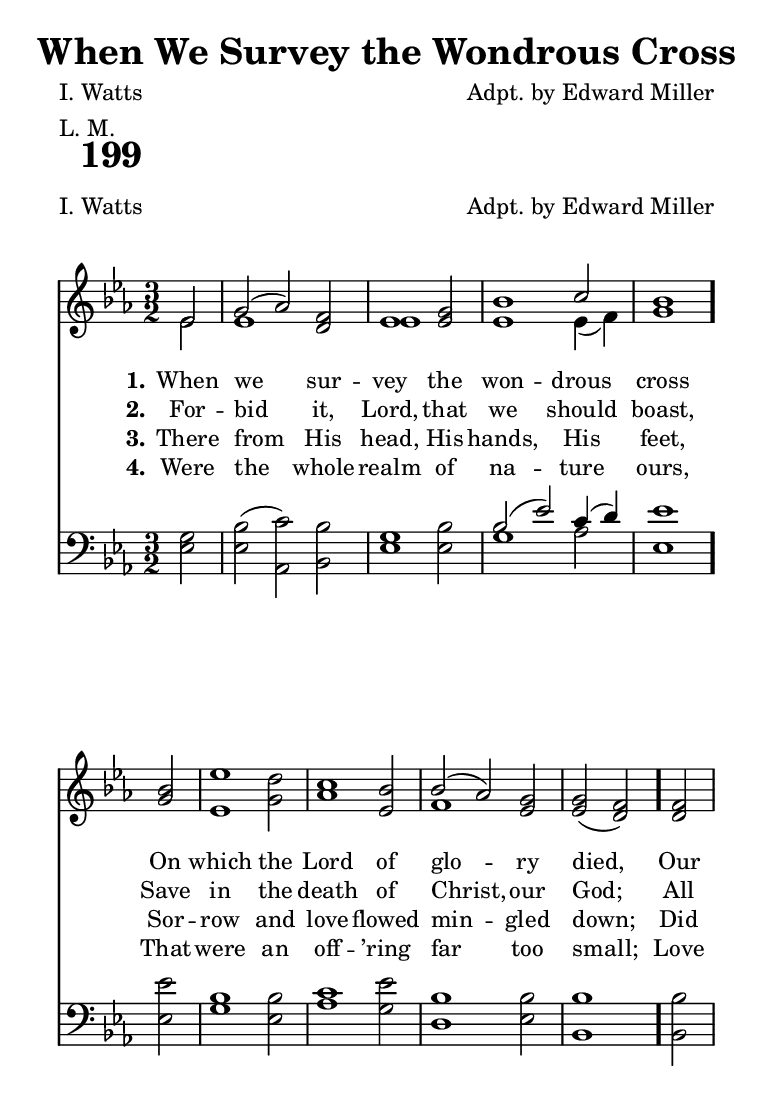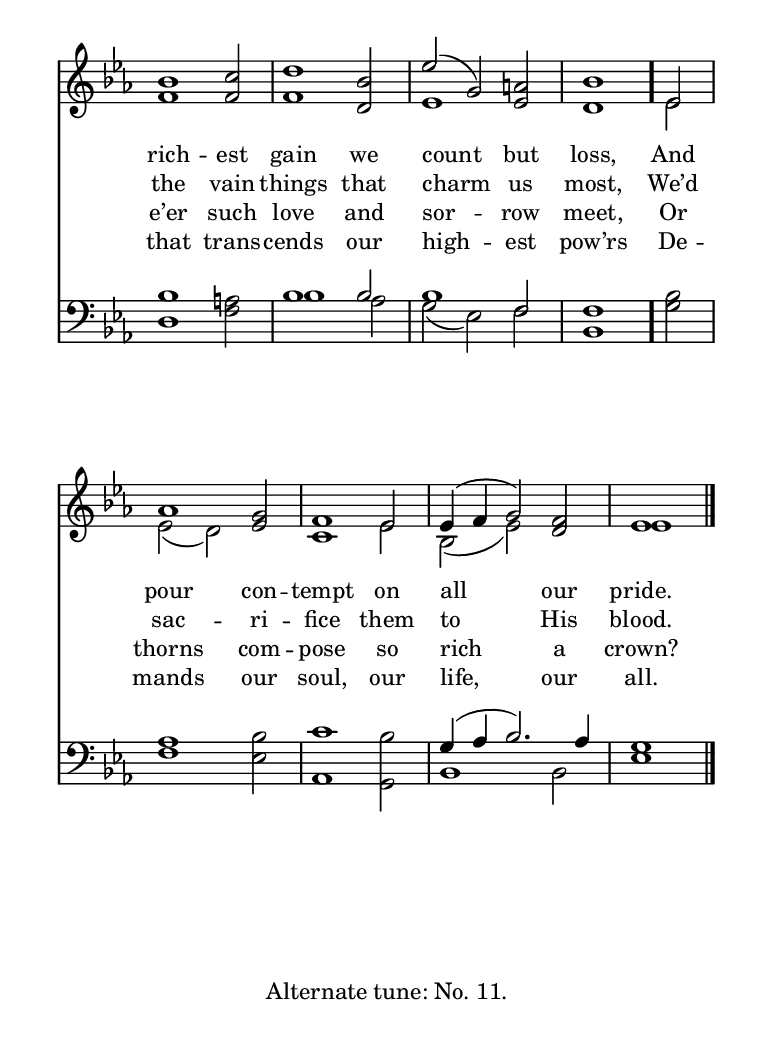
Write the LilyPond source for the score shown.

\include "common/global.ily"
\paper {
  \include "common/paper.ily"
  ragged-last-bottom = ##t
  systems-per-page = ##f
  system-count = #(cond (is-eogsized 2) (#t #f))
  % decrease system-to-system padding to fit onto page with previous score
  system-system-spacing.padding = 2
  system-system-spacing.basic-distance = 2
  scoreTitleMarkup = \markup {
    \override #'(baseline-skip . 3.5)
    \column {
      \override #'(baseline-skip . 3.5)
      \column {
        \fill-line {
          \huge \larger \larger \bold {
            \concat { "  " \fromproperty #'header:hymnnumber }
            \mytitle
            \null
          }
        }
        \fill-line {
          % less lowering (to save vertical space)
          \lower #1 \fromproperty #'header:poet
          \smaller \bold \mysubtitle
          \lower #1 \fromproperty #'header:composer
        }
      }
    }
  }
}

\header{
  %gospel
  hymnnumber = "199"
  title = "When We Survey the Wondrous Cross"
  tunename = "Rockingham"
  meter = "L. M."
  poet = "I. Watts"
  composer = "Adpt. by Edward Miller"
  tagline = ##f
}

global = {
  \include "common/overrides.ily"
  \override Staff.TimeSignature.style = #'numbered
  \time 3/2
  \override Score.MetronomeMark.transparent = ##t % hide all fermata changes too
  \tempo 2=90
  \key ees \major
  \partial 2
  \autoBeamOff
}

notesSoprano = {
\global
\relative c' {

  ees2 | g( aes) f | ees1 g2 | bes1 c2 | bes1
  bes2 | ees1 d2 | c1 bes2 | bes( aes) g | g( f)
  f2 | bes1 c2 | d1 bes2 | ees( g,) a | bes1
  ees,2 | aes1 g2 | f1 ees2 | ees4( f g2) f | ees1

  \bar "|."

}
}

notesAlto = {
\global
\relative e' {

  ees2 | ees1 d2 | ees1 ees2 | ees1 ees4( f) | g1
  g2 | ees1 g2 | aes1 ees2 | f1 ees2 | ees( d)
  d2 | f1 f2 | f1 d2 | ees1 ees2 | d1
  ees2 | ees( d) ees | c1 ees2 | bes2( ees) d | ees1

}
}

notesTenor = {
\global
\relative a {

  g2 | bes( c) bes | g1 bes2 | bes( ees) c4( d) | ees1
  ees2 | bes1 bes2 | c1 ees2 | bes1 bes2 | bes1
  bes2 | bes1 a2 | bes1 bes2 | bes1 f2 | f1
  bes2 | aes1 bes2 | c1 bes2 | g4( aes bes2.) aes4 | g1

}
}

notesBass = {
\global
\relative f {

  ees2 | ees( aes,) bes | ees1 ees2 g1 aes2 | ees1
  ees2 | g1 ees2 | aes1 g2 | d1 ees2 | bes1
  bes2 d1 f2 | bes1 aes2 | g( ees) f | bes,1
  g'2 | f1 ees2 | aes,1 g2 | bes1 bes2 | ees1

}
}

wordsA = \lyricmode {
\set stanza = "1."

When we sur -- vey the won -- drous cross \bar "."
On which the Lord of glo -- ry died, \bar "."
Our rich -- est gain we count but loss, \bar "."
And pour con -- tempt on all our pride. \bar "."

}

wordsB = \lyricmode {
\set stanza = "2."

For -- bid it, Lord, that we should boast,
Save in the death of Christ, our God;
All the vain things that charm us most,
We’d sac -- ri -- fice them to His blood.

}

wordsC = \lyricmode {
\set stanza = "3."

There from His head, His hands, His feet,
Sor -- row and love flowed min -- gled down;
Did e’er such love and sor -- row meet,
Or thorns com -- pose so rich a crown?

}

wordsD = \lyricmode {
\set stanza = "4."

Were the whole realm of na -- ture ours,
That were an off -- ’ring far too small;
Love that trans -- cends our high -- est pow’rs
De -- mands our soul, our life, our all.

}

\score {
  \context ChoirStaff <<
    \context Staff = upper <<
      \set Staff.autoBeaming = ##f
      \set ChoirStaff.systemStartDelimiter = #'SystemStartBar
      \set ChoirStaff.printPartCombineTexts = ##f
      \partcombine #'(2 . 9) \notesSoprano \notesAlto
      \context NullVoice = sopranos { \voiceOne << \notesSoprano >> }
      \context NullVoice = altos { \voiceTwo << \notesAlto >> }
      \context Lyrics = one   \lyricsto sopranos \wordsA
      \context Lyrics = two   \lyricsto sopranos \wordsB
      \context Lyrics = three \lyricsto sopranos \wordsC
      \context Lyrics = four  \lyricsto sopranos \wordsD
    >>
    \context Staff = men <<
      \set Staff.autoBeaming = ##f
      \clef bass
      \set ChoirStaff.printPartCombineTexts = ##f
      \partcombine #'(2 . 9) \notesTenor \notesBass
      \context NullVoice = tenors { \voiceOne << \notesTenor >> }
      \context NullVoice = basses { \voiceTwo << \notesBass >> }
    >>
  >>
  \layout {
    \include "common/layout.ily"
    \context {
      \Lyrics
      % Compensate for wide lyrics by squashing things a bit
      \override LyricSpace.minimum-distance = #0.3
    }

  }
  \midi{
    \include "common/midi.ily"
  }
}

\noPageBreak \markup { \fill-line { \raise #5 \line { Alternate tune: No. 11. } } }

\version "2.19.49"  % necessary for upgrading to future LilyPond versions.

% vi:set et ts=2 sw=2 ai nocindent syntax=lilypond:
